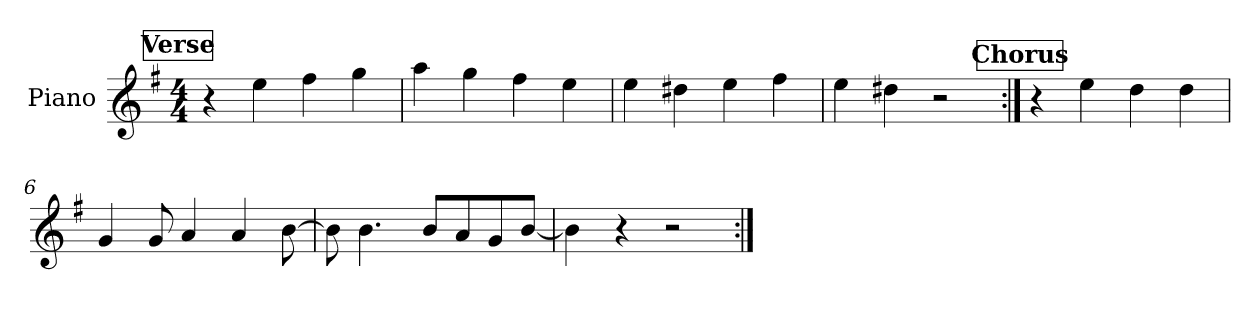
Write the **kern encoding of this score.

**kern
*part1
*staff1
*I"Piano
*I'Pno.
*clefG2
*k[f#]
*M4/4
!!LO:REH:place=s1:a:B:fs=14:t=Verse
=1
4r
4ee\
4ff#\
4gg\
=2
4aa\
4gg\
4ff#\
4ee\
=3
4ee\
4dd#X\
4ee\
4ff#\
=4
4ee\
4dd#X\
2r
!!LO:LB:g=z
!!LO:REH:place=s1:a:B:fs=14:t=Chorus
=5:|!
4r
4ee\
4dd\
4dd\
=6
4g/
8g/
4a/
4a/
[8b\
=7
8b\]
4.b\
8b/L
8a/
8g/
[8b/J
=8
4b\]
4r
2r
=:|!
*-
